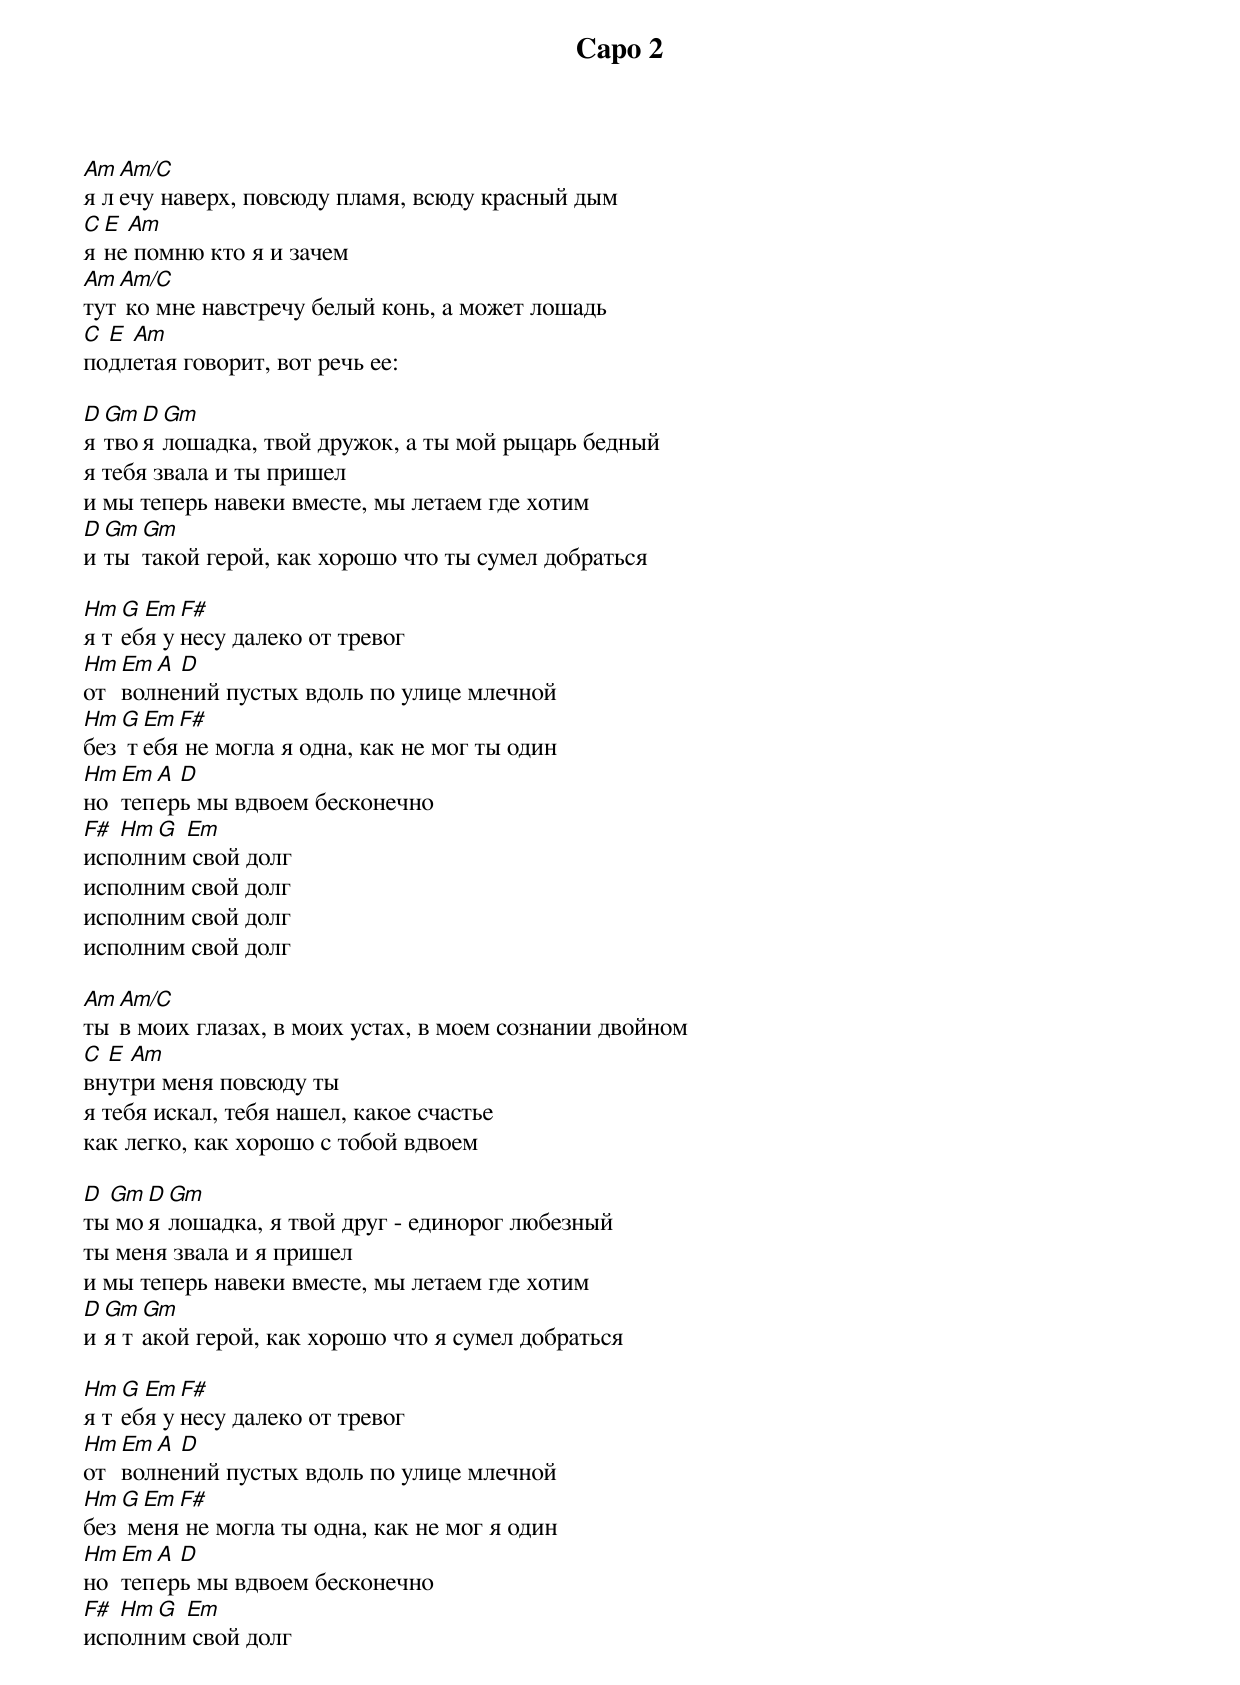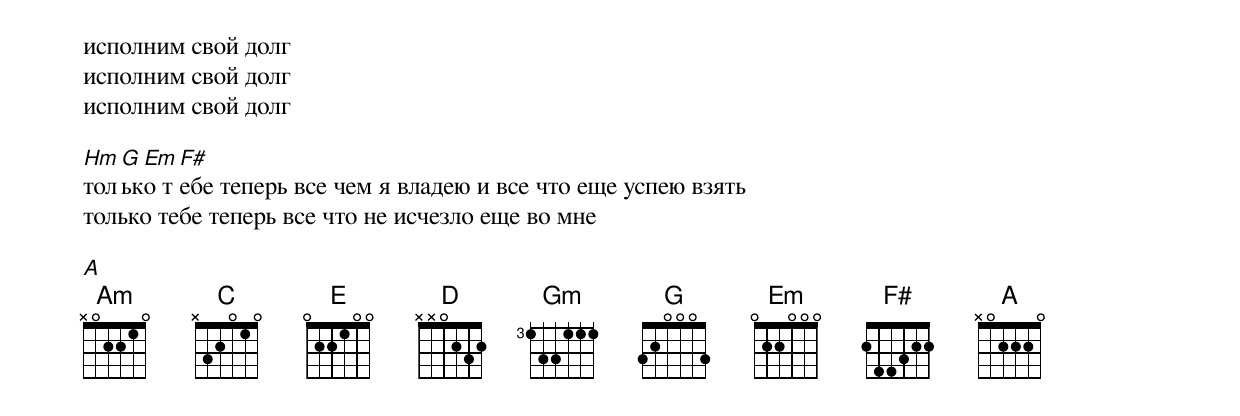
Capo 2
Am Am/C
я лечу наверх, повсюду пламя, всюду красный дым
C E Am
я не помню кто я и зачем
Am Am/C
тут ко мне навстречу белый конь, а может лошадь
C E Am
подлетая говорит, вот речь ее:

D Gm D Gm
я твоя лошадка, твой дружок, а ты мой рыцарь бедный
я тебя звала и ты пришел
и мы теперь навеки вместе, мы летаем где хотим
D Gm Gm
и ты такой герой, как хорошо что ты сумел добраться

Hm G Em F#
я тебя унесу далеко от тревог
Hm Em A D
от волнений пустых вдоль по улице млечной
Hm G Em F#
без тебя не могла я одна, как не мог ты один
Hm Em A D
но теперь мы вдвоем бесконечно
F# Hm G Em
исполним свой долг
исполним свой долг
исполним свой долг
исполним свой долг

Am Am/C
ты в моих глазах, в моих устах, в моем сознании двойном
C E Am
внутри меня повсюду ты
я тебя искал, тебя нашел, какое счастье
как легко, как хорошо с тобой вдвоем

D Gm D Gm
ты моя лошадка, я твой друг - единорог любезный
ты меня звала и я пришел
и мы теперь навеки вместе, мы летаем где хотим
D Gm Gm
и я такой герой, как хорошо что я сумел добраться

Hm G Em F#
я тебя унесу далеко от тревог
Hm Em A D
от волнений пустых вдоль по улице млечной
Hm G Em F#
без меня не могла ты одна, как не мог я один
Hm Em A D
но теперь мы вдвоем бесконечно
F# Hm G Em
исполним свой долг
исполним свой долг
исполним свой долг
исполним свой долг

Hm G Em F#
только тебе теперь все чем я владею и все что еще успею взять
только тебе теперь все что не исчезло еще во мне

A
